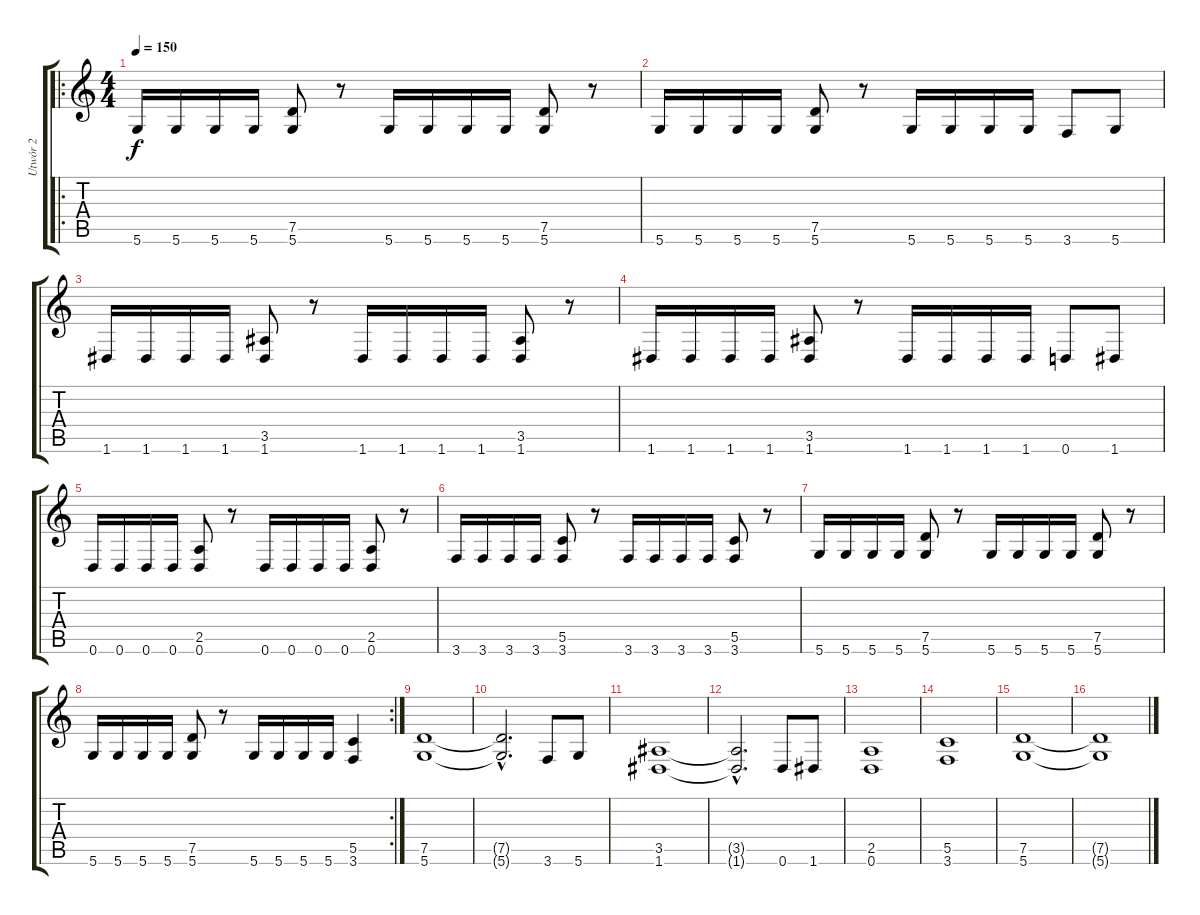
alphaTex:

\track ("Utwór 2" "Utwór 2") {instrument distortionguitar}
\staff {score tabs}
\tuning (D4 A3 F3 C3 G2 D2) {hide}
\ro
\ts (4 4)
\tempo 150
\clef g2
\ks c
5.6.16{dy f} 5.6.16 5.6.16 5.6.16 (7.5 5.6).8 r.8 5.6.16 5.6.16 5.6.16 5.6.16 (7.5 5.6).8 r.8 |
5.6.16 5.6.16 5.6.16 5.6.16 (7.5 5.6).8 r.8 5.6.16 5.6.16 5.6.16 5.6.16 3.6.8 5.6.8 |
1.6.16 1.6.16 1.6.16 1.6.16 (3.5 1.6).8 r.8 1.6.16 1.6.16 1.6.16 1.6.16 (3.5 1.6).8 r.8 |
1.6.16 1.6.16 1.6.16 1.6.16 (3.5 1.6).8 r.8 1.6.16 1.6.16 1.6.16 1.6.16 0.6.8 1.6.8 |
0.6.16 0.6.16 0.6.16 0.6.16 (2.5 0.6).8 r.8 0.6.16 0.6.16 0.6.16 0.6.16 (2.5 0.6).8 r.8 |
3.6.16 3.6.16 3.6.16 3.6.16 (5.5 3.6).8 r.8 3.6.16 3.6.16 3.6.16 3.6.16 (5.5 3.6).8 r.8 |
5.6.16 5.6.16 5.6.16 5.6.16 (7.5 5.6).8 r.8 5.6.16 5.6.16 5.6.16 5.6.16 (7.5 5.6).8 r.8 |
\rc 2
5.6.16 5.6.16 5.6.16 5.6.16 (7.5 5.6).8 r.8 5.6.16 5.6.16 5.6.16 5.6.16 (5.5 3.6).4 |
(7.5 5.6).1 |
(7.5{hac t} 5.6{hac t}).2{d} 3.6.8 5.6.8 |
(3.5 1.6).1 |
(3.5{hac t} 1.6{hac t}).2{d} 0.6.8 1.6.8 |
(2.5 0.6).1 |
(5.5 3.6).1 |
(7.5 5.6).1 |
(7.5{t} 5.6{t}).1
